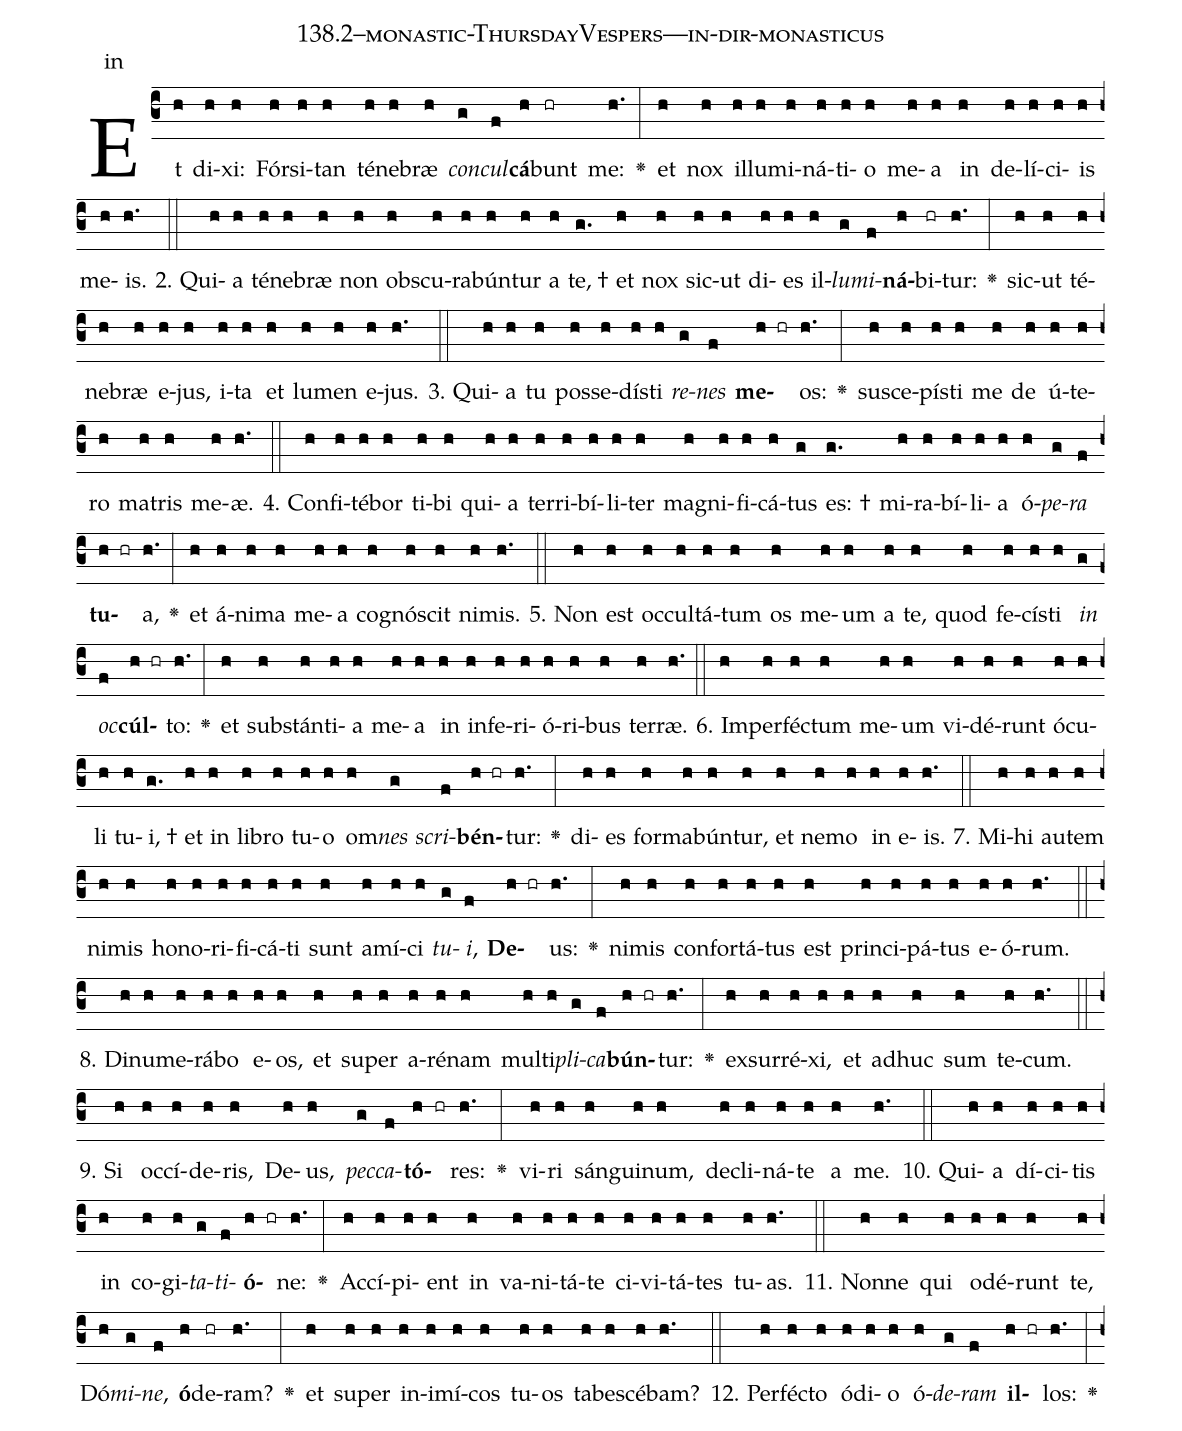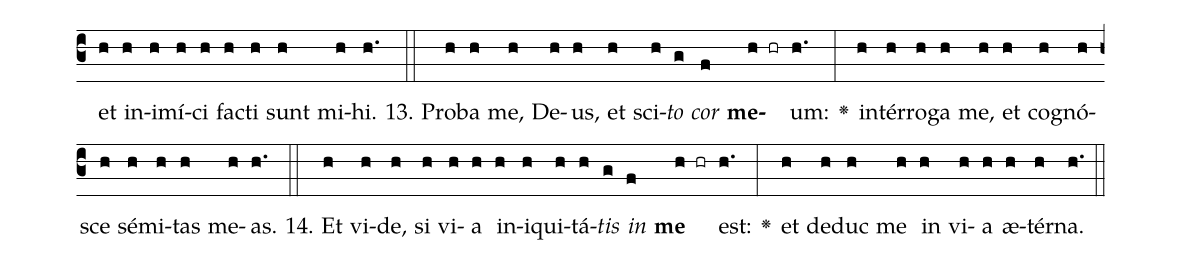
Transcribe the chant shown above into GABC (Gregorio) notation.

name: 138.2--monastic-ThursdayVespers---in-dir-monasticus;
annotation: in;
%%
(c3)Et(h) di(h)xi:(h) Fór(h)si(h)tan(h) té(h)ne(h)bræ(h) <i>con</i>(g)<i>cul</i>(f)<b>cá</b>(h)bunt(hr) me:(h.) <v>\greheightstar</v>(:) et(h) nox(h) il(h)lu(h)mi(h)ná(h)ti(h)o(h) me(h)a(h) in(h) de(h)lí(h)ci(h)is(h) me(h)is.(h.) (::)
2. Qui(h)a(h) té(h)ne(h)bræ(h) non(h) obs(h)cu(h)ra(h)bún(h)tur(h) a(h) te, †(g.) et(h) nox(h) sic(h)ut(h) di(h)es(h) il(h)<i>lu</i>(g)<i>mi</i>(f)<b>ná</b>(h)bi(hr)tur:(h.) <v>\greheightstar</v>(:) sic(h)ut(h) té(h)ne(h)bræ(h) e(h)jus,(h) i(h)ta(h) et(h) lu(h)men(h) e(h)jus.(h.) (::)
3. Qui(h)a(h) tu(h) pos(h)se(h)dís(h)ti(h) <i>re</i>(g)<i>nes</i>(f) <b>me</b>(h hr)os:(h.) <v>\greheightstar</v>(:) su(h)sce(h)pís(h)ti(h) me(h) de(h) ú(h)te(h)ro(h) ma(h)tris(h) me(h)æ.(h.) (::)
4. Con(h)fi(h)té(h)bor(h) ti(h)bi(h) qui(h)a(h) ter(h)ri(h)bí(h)li(h)ter(h) ma(h)gni(h)fi(h)cá(h)tus(g) es: †(g.) mi(h)ra(h)bí(h)li(h)a(h) ó(h)<i>pe</i>(g)<i>ra</i>(f) <b>tu</b>(h hr)a,(h.) <v>\greheightstar</v>(:) et(h) á(h)ni(h)ma(h) me(h)a(h) co(h)gnó(h)scit(h) ni(h)mis.(h.) (::)
5. Non(h) est(h) oc(h)cul(h)tá(h)tum(h) os(h) me(h)um(h) a(h) te,(h) quod(h) fe(h)cís(h)ti(h) <i>in</i>(g) <i>oc</i>(f)<b>cúl</b>(h hr)to:(h.) <v>\greheightstar</v>(:) et(h) sub(h)stán(h)ti(h)a(h) me(h)a(h) in(h) in(h)fe(h)ri(h)ó(h)ri(h)bus(h) ter(h)ræ.(h.) (::)
6. Im(h)per(h)féc(h)tum(h) me(h)um(h) vi(h)dé(h)runt(h) ó(h)cu(h)li(h) tu(h)i, †(g.) et(h) in(h) li(h)bro(h) tu(h)o(h) om(h)<i>nes</i>(g) <i>scri</i>(f)<b>bén</b>(h hr)tur:(h.) <v>\greheightstar</v>(:) di(h)es(h) for(h)ma(h)bún(h)tur,(h) et(h) ne(h)mo(h) in(h) e(h)is.(h.) (::)
7. Mi(h)hi(h) au(h)tem(h) ni(h)mis(h) ho(h)no(h)ri(h)fi(h)cá(h)ti(h) sunt(h) a(h)mí(h)ci(h) <i>tu</i>(g)<i>i</i>,(f) <b>De</b>(h hr)us:(h.) <v>\greheightstar</v>(:) ni(h)mis(h) con(h)for(h)tá(h)tus(h) est(h) prin(h)ci(h)pá(h)tus(h) e(h)ó(h)rum.(h.) (::)
8. Di(h)nu(h)me(h)rá(h)bo(h) e(h)os,(h) et(h) su(h)per(h) a(h)ré(h)nam(h) mul(h)ti(h)<i>pli</i>(g)<i>ca</i>(f)<b>bún</b>(h hr)tur:(h.) <v>\greheightstar</v>(:) ex(h)sur(h)ré(h)xi,(h) et(h) ad(h)huc(h) sum(h) te(h)cum.(h.) (::)
9. Si(h) oc(h)cí(h)de(h)ris,(h) De(h)us,(h) <i>pec</i>(g)<i>ca</i>(f)<b>tó</b>(h hr)res:(h.) <v>\greheightstar</v>(:) vi(h)ri(h) sán(h)gui(h)num,(h) de(h)cli(h)ná(h)te(h) a(h) me.(h.) (::)
10. Qui(h)a(h) dí(h)ci(h)tis(h) in(h) co(h)gi(h)<i>ta</i>(g)<i>ti</i>(f)<b>ó</b>(h hr)ne:(h.) <v>\greheightstar</v>(:) Ac(h)cí(h)pi(h)ent(h) in(h) va(h)ni(h)tá(h)te(h) ci(h)vi(h)tá(h)tes(h) tu(h)as.(h.) (::)
11. Non(h)ne(h) qui(h) o(h)dé(h)runt(h) te,(h) Dó(h)<i>mi</i>(g)<i>ne</i>,(f) <b>ó</b>(h)de(hr)ram?(h.) <v>\greheightstar</v>(:) et(h) su(h)per(h) in(h)i(h)mí(h)cos(h) tu(h)os(h) ta(h)be(h)scé(h)bam?(h.) (::)
12. Per(h)féc(h)to(h) ó(h)di(h)o(h) ó(h)<i>de</i>(g)<i>ram</i>(f) <b>il</b>(h hr)los:(h.) <v>\greheightstar</v>(:) et(h) in(h)i(h)mí(h)ci(h) fac(h)ti(h) sunt(h) mi(h)hi.(h.) (::)
13. Pro(h)ba(h) me,(h) De(h)us,(h) et(h) sci(h)<i>to</i>(g) <i>cor</i>(f) <b>me</b>(h hr)um:(h.) <v>\greheightstar</v>(:) in(h)tér(h)ro(h)ga(h) me,(h) et(h) co(h)gnó(h)sce(h) sé(h)mi(h)tas(h) me(h)as.(h.) (::)
14. Et(h) vi(h)de,(h) si(h) vi(h)a(h) in(h)i(h)qui(h)tá(h)<i>tis</i>(g) <i>in</i>(f) <b>me</b>(h hr) est:(h.) <v>\greheightstar</v>(:) et(h) de(h)duc(h) me(h) in(h) vi(h)a(h) æ(h)tér(h)na.(h.) (::)
